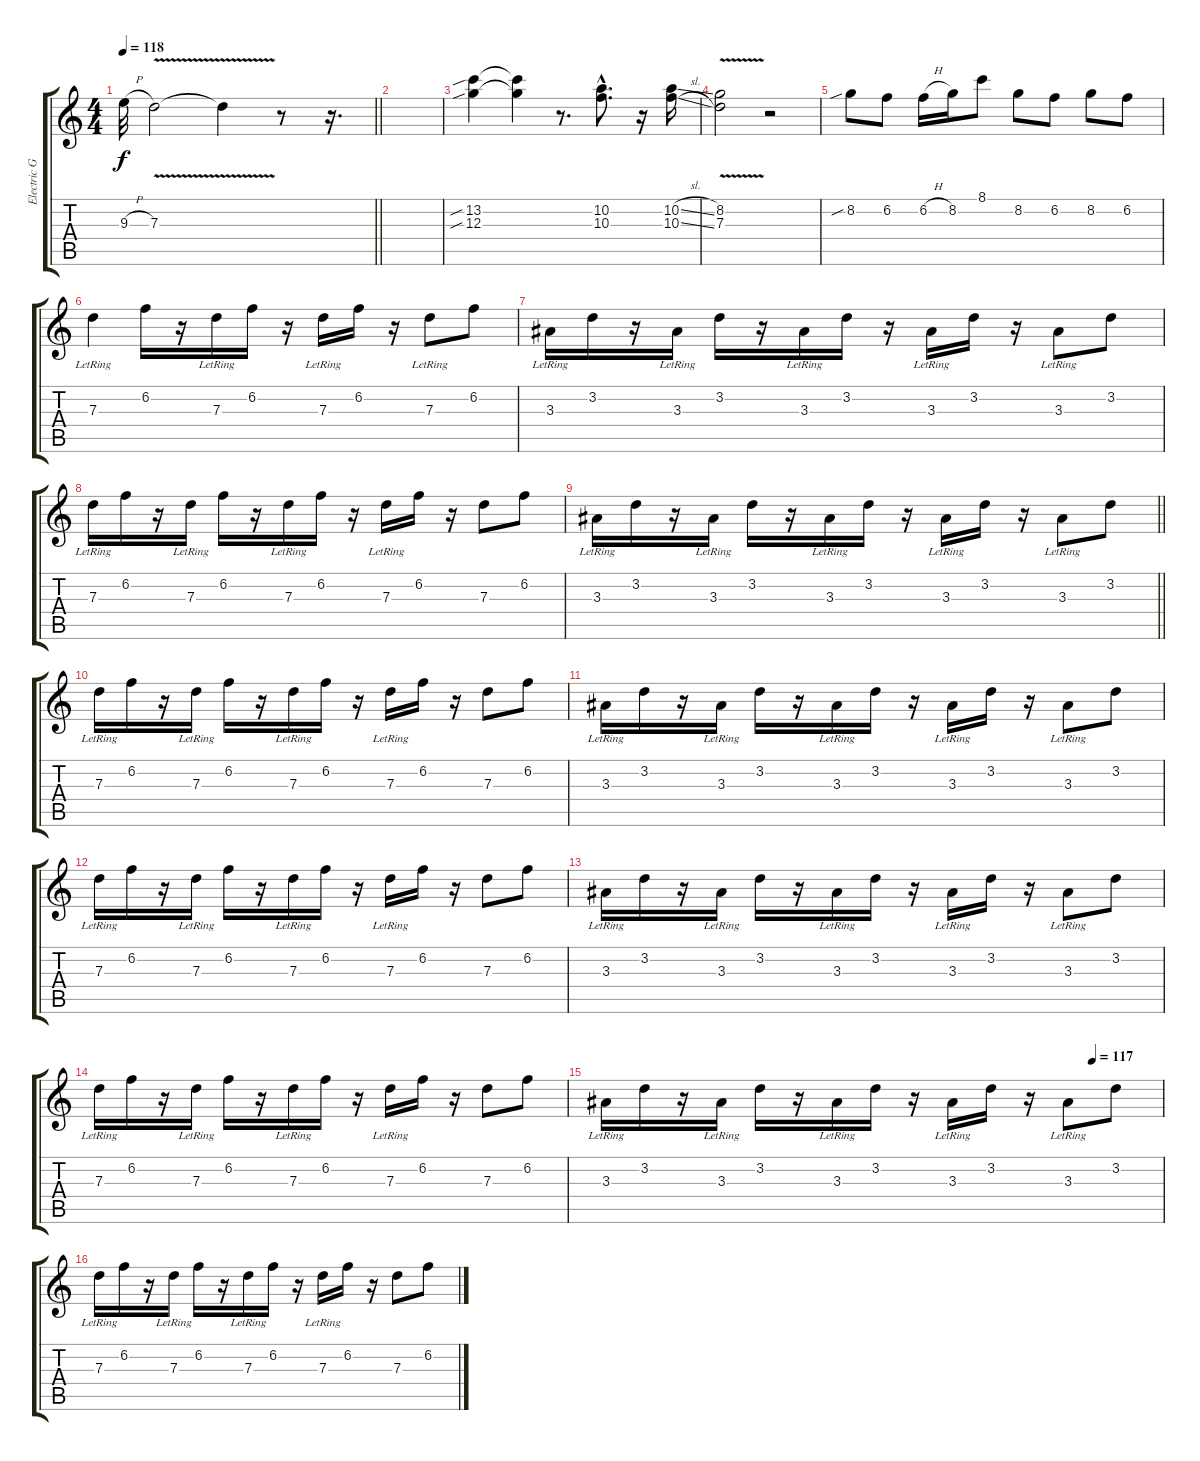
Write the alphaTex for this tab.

\track ("Electric Guitar" "Electric G") {instrument overdrivenguitar}
\staff {score tabs}
\tuning (E4 B3 G3 D3 A2 E2) {hide}
\ts (4 4)
\tempo 118
\clef g2
\barLineRight lightlight
\ks c
9.3{h}.32{dy f} 7.3{v}.2 7.3{t}.4 r.8 r.16{d} |
|
(13.2{sib} 12.3{sib}).4 (13.2{t} 12.3{t}).4 r.8{d} (10.2{hac} 10.3{hac}).8{d} r.16 (10.2{sl} 10.3{sl}).16 |
(8.2{v} 7.3).2 r.2 |
8.2{sib}.8 6.2.8 6.2{h}.16 8.2.16 8.1.8 8.2.8 6.2.8 8.2.8 6.2.8 |
7.3{lr}.4 6.2.16 r.16 7.3{lr}.16 6.2.16 r.16 7.3{lr}.16 6.2.16 r.16 7.3{lr}.8 6.2.8 |
3.3{lr}.16 3.2.16 r.16 3.3{lr}.16 3.2.16 r.16 3.3{lr}.16 3.2.16 r.16 3.3{lr}.16 3.2.16 r.16 3.3{lr}.8 3.2.8 |
7.3{lr}.16 6.2.16 r.16 7.3{lr}.16 6.2.16 r.16 7.3{lr}.16 6.2.16 r.16 7.3{lr}.16 6.2.16 r.16 7.3.8 6.2.8 |
\barLineRight lightlight
3.3{lr}.16 3.2.16 r.16 3.3{lr}.16 3.2.16 r.16 3.3{lr}.16 3.2.16 r.16 3.3{lr}.16 3.2.16 r.16 3.3{lr}.8 3.2.8 |
7.3{lr}.16 6.2.16 r.16 7.3{lr}.16 6.2.16 r.16 7.3{lr}.16 6.2.16 r.16 7.3{lr}.16 6.2.16 r.16 7.3.8 6.2.8 |
3.3{lr}.16 3.2.16 r.16 3.3{lr}.16 3.2.16 r.16 3.3{lr}.16 3.2.16 r.16 3.3{lr}.16 3.2.16 r.16 3.3{lr}.8 3.2.8 |
7.3{lr}.16 6.2.16 r.16 7.3{lr}.16 6.2.16 r.16 7.3{lr}.16 6.2.16 r.16 7.3{lr}.16 6.2.16 r.16 7.3.8 6.2.8 |
3.3{lr}.16 3.2.16 r.16 3.3{lr}.16 3.2.16 r.16 3.3{lr}.16 3.2.16 r.16 3.3{lr}.16 3.2.16 r.16 3.3{lr}.8 3.2.8 |
7.3{lr}.16 6.2.16 r.16 7.3{lr}.16 6.2.16 r.16 7.3{lr}.16 6.2.16 r.16 7.3{lr}.16 6.2.16 r.16 7.3.8 6.2.8 |
\tempo (117 0.875)
3.3{lr}.16 3.2.16 r.16 3.3{lr}.16 3.2.16 r.16 3.3{lr}.16 3.2.16 r.16 3.3{lr}.16 3.2.16 r.16 3.3{lr}.8 3.2.8 |
7.3{lr}.16 6.2.16 r.16 7.3{lr}.16 6.2.16 r.16 7.3{lr}.16 6.2.16 r.16 7.3{lr}.16 6.2.16 r.16 7.3.8 6.2.8
